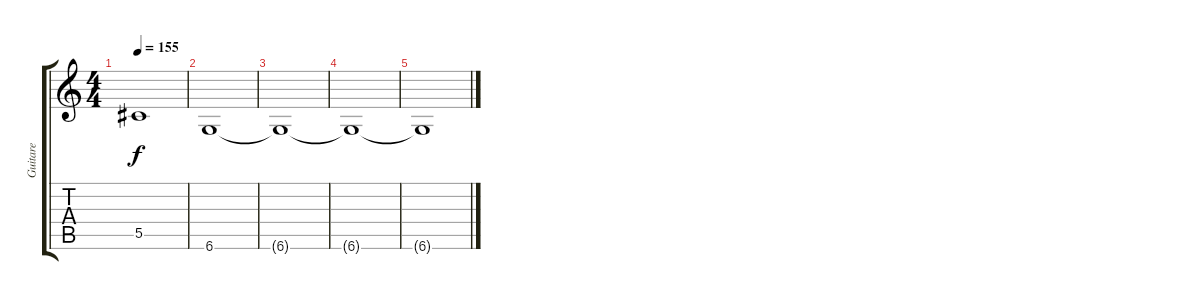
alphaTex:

\track ("Guitare" "Guitare") {instrument distortionguitar}
\staff {score tabs}
\tuning (Eb4 Bb3 Gb3 Db3 Ab2 Db2) {hide}
\ts (4 4)
\tempo 155
\clef g2
\ks c
5.5{t}.1{dy f} |
6.6.1 |
6.6{t}.1 |
6.6{t}.1 |
6.6{t}.1
